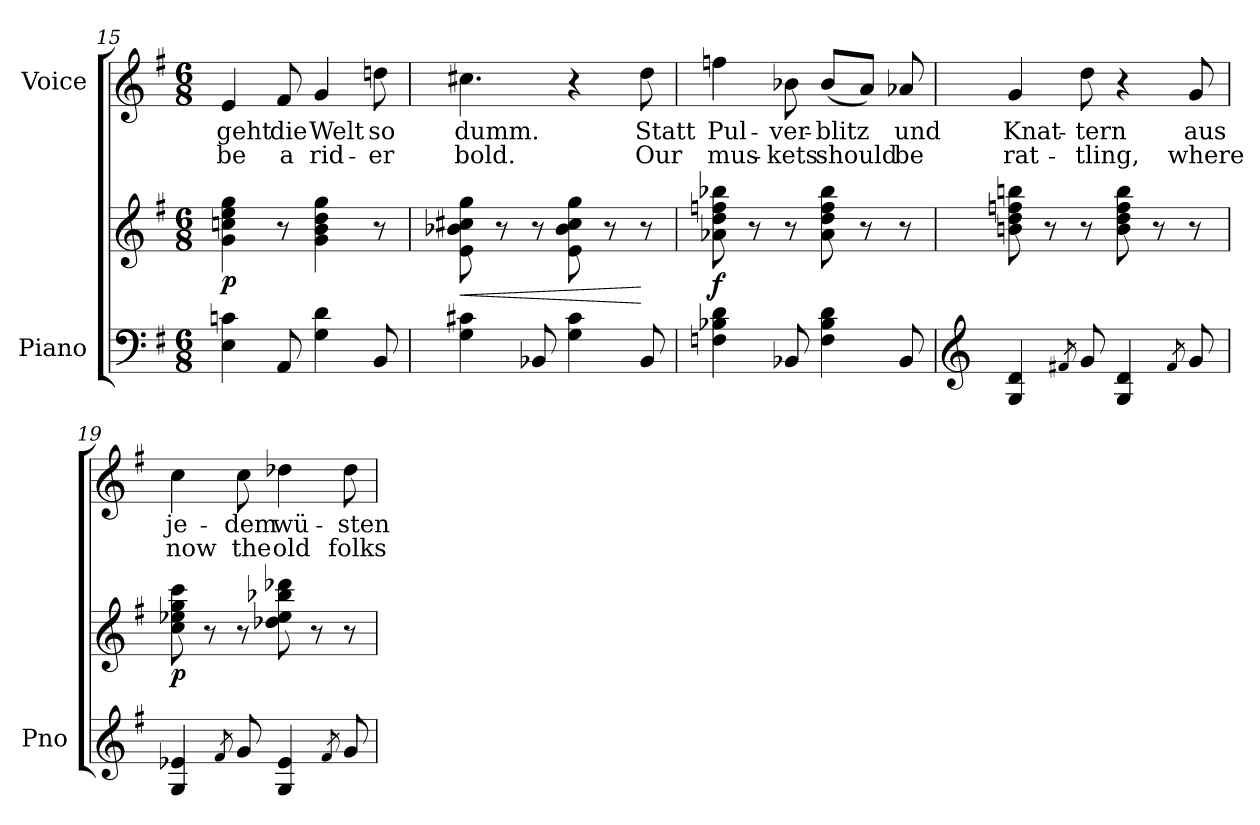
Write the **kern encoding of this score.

**kern	**kern	**dynam	**kern	**text	**text
*part2	*part2	*part2	*part1	*part1	*part1
*staff3	*staff2	*staff2/3	*staff1	*staff1	*staff1
*I"Piano	*	*	*I"Voice	*	*
*I'Pno	*	*	*	*	*
*clefF4	*clefG2	*	*clefG2	*	*
*k[f#]	*k[f#]	*	*k[f#]	*	*
*M6/8	*M6/8	*	*M6/8	*	*
=15	=15	=15	=15	=15	=15
!	!	!LO:DY:b	!	!LO:LY:b	!LO:LY:b
4E\ 4cn\	4g\ 4ccn\ 4ee\ 4gg\	p	4e/	geht	be
!	!	!	!	!LO:LY:b	!LO:LY:b
8AA/	8r	.	8f#/	die	a
!	!	!	!	!LO:LY:b	!LO:LY:b
4G\ 4d\	4g\ 4b\ 4dd\ 4gg\	.	4g/	Welt	rid-
!	!	!	!	!LO:LY:b	!LO:LY:b
8BB/	8r	.	8ddn\	so	-er
=16	=16	=16	=16	=16	=16
!	!	!LO:HP:b	!	!LO:LY:b	!LO:LY:b
4G\ 4c#X\	8e\ 8b-X\ 8cc#X\ 8gg\	<	4.cc#X\	dumm.	bold.
.	8r	.	.	.	.
8BB-X/	8r	.	.	.	.
4G\ 4c#\	8e\ 8b-\ 8cc#\ 8gg\	.	4r	.	.
.	8r	.	.	.	.
!	!	!	!	!LO:LY:b	!LO:LY:b
8BB-/	8r	[	8dd\	Statt	Our
=17	=17	=17	=17	=17	=17
!	!	!LO:DY:b	!	!LO:LY:b	!LO:LY:b
4Fn\ 4B-X\ 4d\	8a-X\ 8dd\ 8ffn\ 8bb-X\	f	4ffn\	Pul-	mus-
.	8r	.	.	.	.
!	!	!	!	!LO:LY:b	!LO:LY:b
8BB-X/	8r	.	8b-X\	-ver-	-kets
!	!	!	!	!LO:LY:b	!LO:LY:b
4F\ 4B-\ 4d\	8a-\ 8dd\ 8ff\ 8bb-\	.	(8b-/L	-blitz	should
.	8r	.	8a/J)	.	.
!	!	!	!	!LO:LY:b	!LO:LY:b
8BB-/	8r	.	8a-X/	und	be
!!LO:LB:g=z
=18	=18	=18	=18	=18	=18
*clefG2	*	*	*	*	*
!	!	!	!	!LO:LY:b	!LO:LY:b
4G/ 4d/	8bn\ 8dd\ 8ffn\ 8bbn\	.	4g/	Knat-	rat-
.	8r	.	.	.	.
8qf#X/	.	.	.	.	.
!	!	!	!	!LO:LY:b	!LO:LY:b
8g/	8r	.	8dd\	-tern	-tling,
4G/ 4d/	8b\ 8dd\ 8ff\ 8bb\	.	4r	.	.
.	8r	.	.	.	.
8qf#/	.	.	.	.	.
!	!	!	!	!LO:LY:b	!LO:LY:b
8g/	8r	.	8g/	aus	where
=19	=19	=19	=19	=19	=19
!	!	!LO:DY:b	!	!LO:LY:b	!LO:LY:b
4G/ 4e-X/	8cc\ 8ee-X\ 8gg\ 8ccc\	p	4cc\	je-	now
.	8r	.	.	.	.
8qf#/	.	.	.	.	.
!	!	!	!	!LO:LY:b	!LO:LY:b
8g/	8r	.	8cc\	-dem	the
!	!	!	!	!LO:LY:b	!LO:LY:b
4G/ 4e-/	8dd-X\ 8ee-\ 8bb-X\ 8ddd-X\	.	4dd-X\	wü-	old
.	8r	.	.	.	.
8qf#/	.	.	.	.	.
!	!	!	!	!LO:LY:b	!LO:LY:b
8g/	8r	.	8dd-\	-sten	folks
=	=	=	=	=	=
*-	*-	*-	*-	*-	*-
